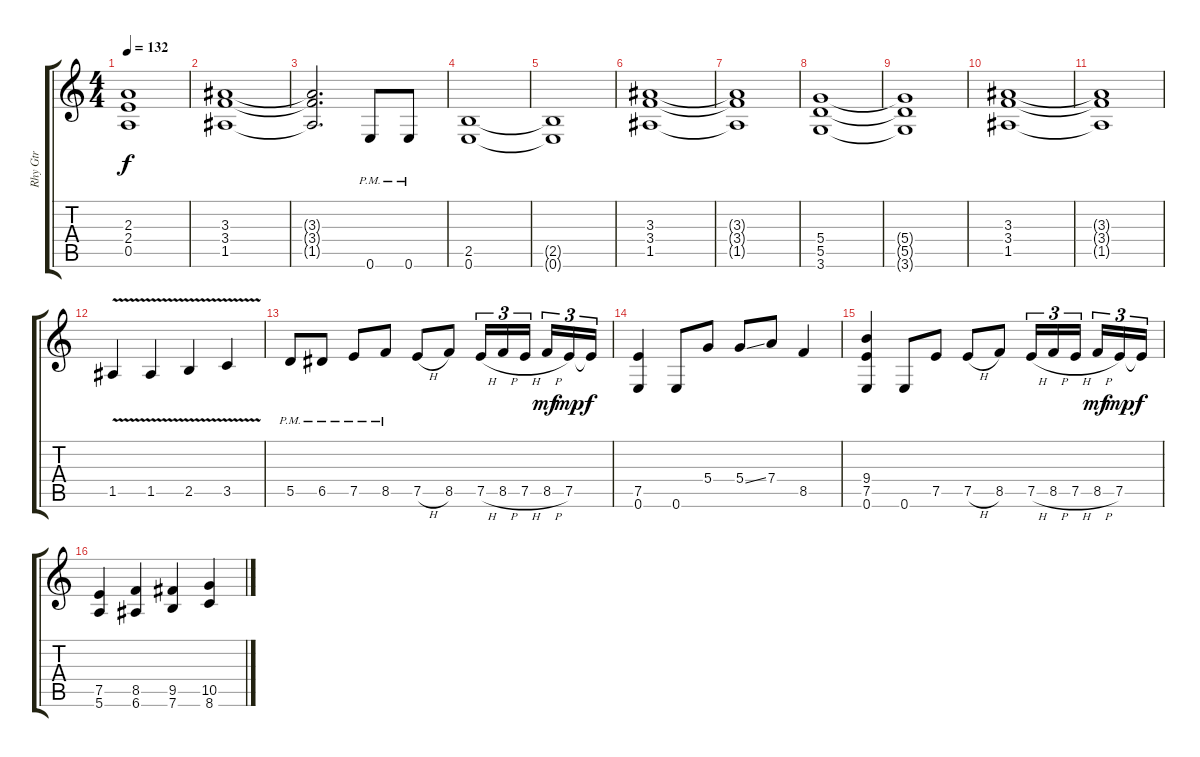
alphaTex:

\track ("Rhy Gtr" "Rhy Gtr") {instrument distortionguitar}
\staff {score tabs}
\tuning (E4 B3 G3 D3 A2 E2) {hide}
\ts (4 4)
\tempo 132
\clef g2
\ks c
(2.3{t} 2.4{t} 0.5{t}).1{dy f} |
(3.3 3.4 1.5).1 |
(3.3{t} 3.4{t} 1.5{t}).2{d} 0.6{pm}.8 0.6{pm}.8 |
(2.5 0.6).1 |
(2.5{t} 0.6{t}).1 |
(3.3 3.4 1.5).1 |
(3.3{t} 3.4{t} 1.5{t}).1 |
(5.4 5.5 3.6).1 |
(5.4{t} 5.5{t} 3.6{t}).1 |
(3.3 3.4 1.5).1 |
(3.3{t} 3.4{t} 1.5{t}).1 |
1.5{v}.4 1.5{v}.4 2.5{v}.4 3.5{v}.4 |
5.5{pm}.8 6.5{pm}.8 7.5{pm}.8 8.5{pm}.8 7.5{h}.8 8.5.8 7.5{h}.16{tu (3 2)} 8.5{h}.16{tu (3 2)} 7.5{h}.16{tu (3 2)} 8.5{h}.16{tu (3 2) dy mf} 7.5.16{tu (3 2) dy mp} 7.5{t}.16{tu (3 2) dy f} |
(7.5 0.6).4 0.6.8 5.4.8 5.4{ss}.8 7.4.8 8.5.4 |
(9.4 7.5 0.6).4 0.6.8 7.5.8 7.5{h}.8 8.5.8 7.5{h}.16{tu (3 2)} 8.5{h}.16{tu (3 2)} 7.5{h}.16{tu (3 2)} 8.5{h}.16{tu (3 2) dy mf} 7.5.16{tu (3 2) dy mp} 7.5{t}.16{tu (3 2) dy f} |
(7.5 5.6).4 (8.5 6.6).4 (9.5 7.6).4 (10.5{ss} 8.6{ss}).4
